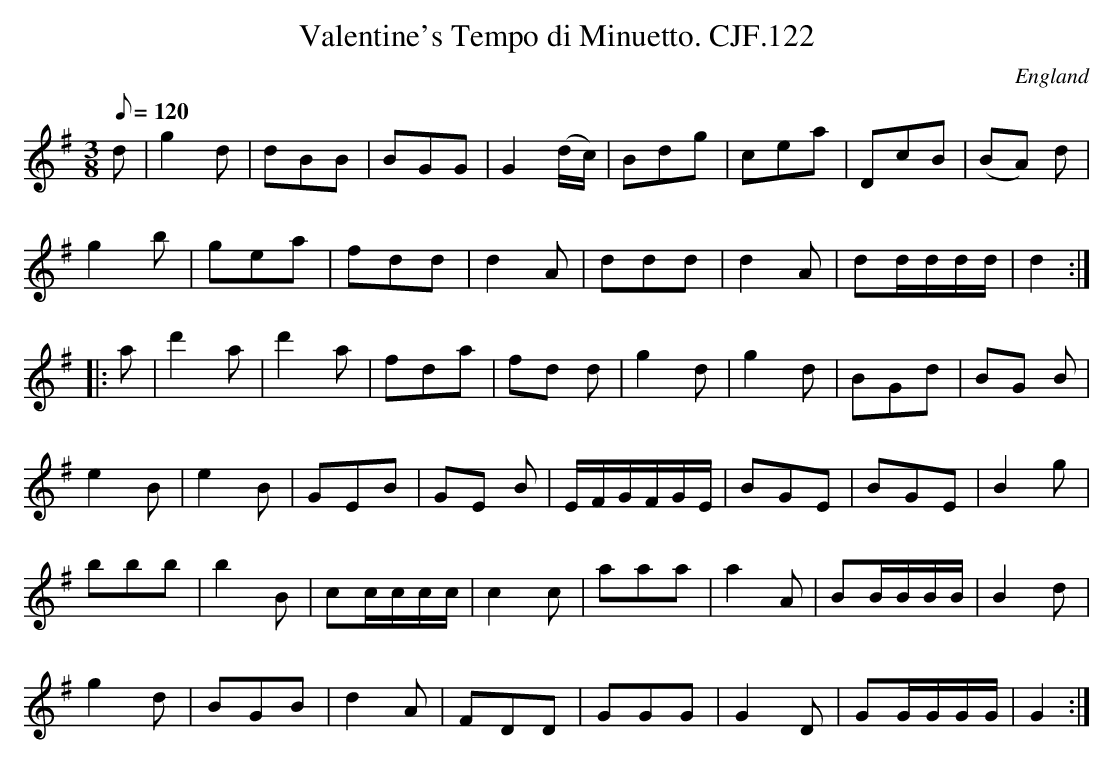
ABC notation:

X:1
T:Valentine's Tempo di Minuetto. CJF.122
O:England
M:3/8
L:1/8
Q:1/8=120
notC:Valentine
K:G major
d\
|g2d|dBB|BGG|G2(d/c/)|Bdg|cea|DcB|(BA) d|!
g2b|gea|fdd|d2A|ddd|d2A|dd/d/d/d/|d2:|!
|:a|d'2a|d'2a|fda|fd d|g2d|g2d|BGd|BG B|!
e2B|e2B|GEB|GE B|E/F/G/F/G/E/|BGE|BGE|B2g|!
bbb|b2B|cc/c/c/c/|c2c|aaa|a2A|BB/B/B/B/|B2d|!
g2d|BGB|d2A|FDD|GGG|G2D|GG/G/G/G/|G2:|
